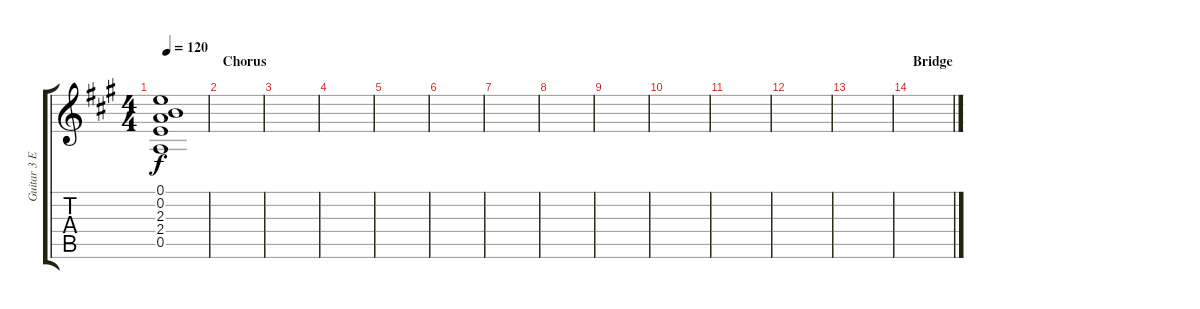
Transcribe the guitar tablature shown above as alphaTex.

\track ("Guitar 3 Electric" "Guitar 3 E") {instrument electricguitarclean}
\staff {score tabs}
\tuning (E4 B3 G3 D3 A2 E2) {hide}
\ts (4 4)
\tempo 120
\clef g2
\ks a
(0.1 0.2 2.3 2.4 0.5).1{dy f} |
\section ("" "Chorus")
|
|
|
|
|
|
|
|
|
|
|
|
\section ("" "Bridge")
